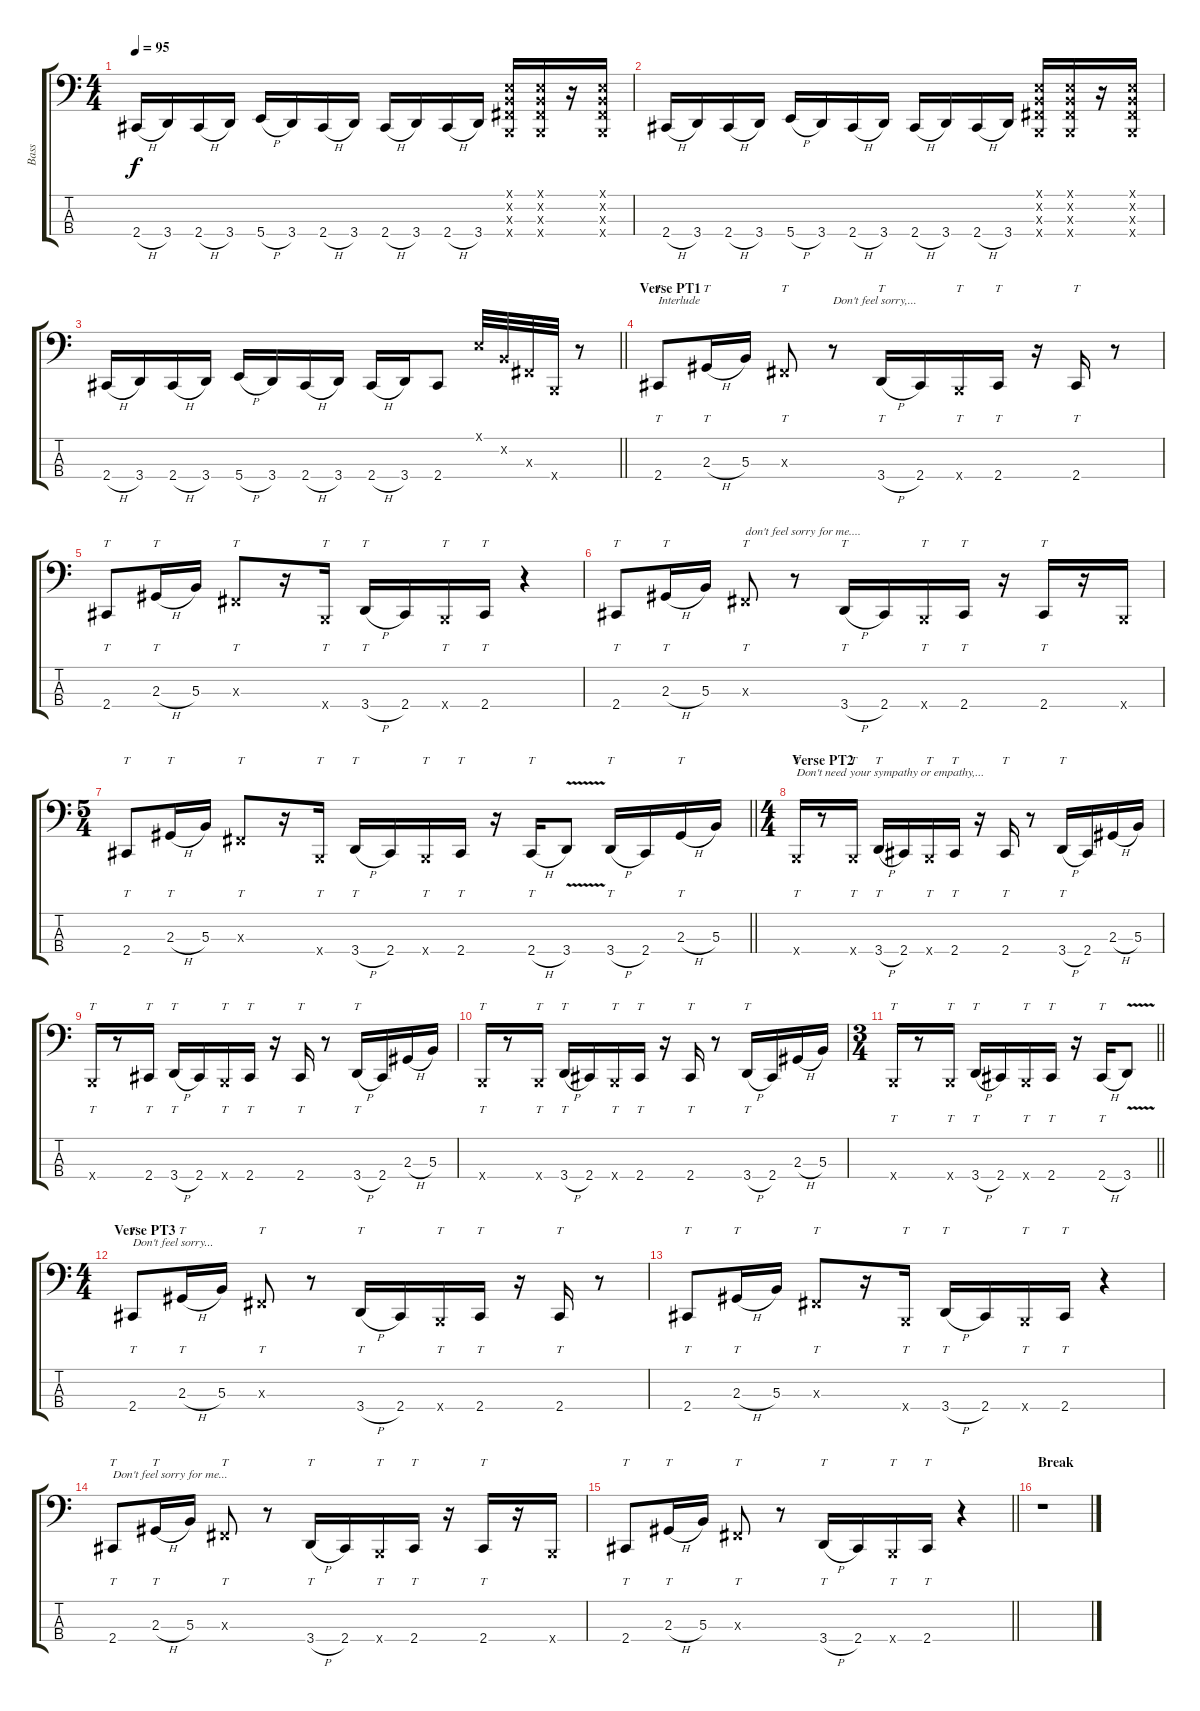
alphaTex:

\track ("Bass" "Bass") {instrument electricbassfinger}
\staff {score tabs}
\tuning (E2 B1 Gb1 B0) {hide}
\ts (4 4)
\tempo 95
\clef f4
\ks c
2.4{h}.16{dy f} 3.4.16 2.4{h}.16 3.4.16 5.4{h}.16 3.4.16 2.4{h}.16 3.4.16 2.4{h}.16 3.4.16 2.4{h}.16 3.4.16 (0.1{x} 0.2{x} 0.3{x} 0.4{x}).16 (0.1{x} 0.2{x} 0.3{x} 0.4{x}).16 r.16 (0.1{x} 0.2{x} 0.3{x} 0.4{x}).16 |
2.4{h}.16 3.4.16 2.4{h}.16 3.4.16 5.4{h}.16 3.4.16 2.4{h}.16 3.4.16 2.4{h}.16 3.4.16 2.4{h}.16 3.4.16 (0.1{x} 0.2{x} 0.3{x} 0.4{x}).16 (0.1{x} 0.2{x} 0.3{x} 0.4{x}).16 r.16 (0.1{x} 0.2{x} 0.3{x} 0.4{x}).16 |
\barLineRight lightlight
2.4{h}.16 3.4.16 2.4{h}.16 3.4.16 5.4{h}.16 3.4.16 2.4{h}.16 3.4.16 2.4{h}.16 3.4.16 2.4.8 0.1{x}.32 0.2{x}.32 0.3{x}.32 0.4{x}.32 r.8 |
\section ("" "Verse PT1")
2.4.8{tt txt "Interlude"} 2.3{h}.16{tt} 5.3.16 0.3{x}.8{tt} r.8{txt "Don't feel sorry,..."} 3.4{h}.16{tt} 2.4.16 0.4{x}.16{tt} 2.4.16{tt} r.16 2.4.16{tt} r.8 |
2.4.8{tt} 2.3{h}.16{tt} 5.3.16 0.3{x}.8{tt} r.16 0.4{x}.16{tt} 3.4{h}.16{tt} 2.4.16 0.4{x}.16{tt} 2.4.16{tt} r.4 |
2.4.8{tt} 2.3{h}.16{tt} 5.3.16 0.3{x}.8{tt txt "don't feel sorry for me...."} r.8 3.4{h}.16{tt} 2.4.16 0.4{x}.16{tt} 2.4.16{tt} r.16 2.4.16{tt} r.16 0.4{x}.16 |
\ts (5 4)
\barLineRight lightlight
2.4.8{tt} 2.3{h}.16{tt} 5.3.16 0.3{x}.8{tt} r.16 0.4{x}.16{tt} 3.4{h}.16{tt} 2.4.16 0.4{x}.16{tt} 2.4.16{tt} r.16 2.4{h}.16{tt} 3.4{v}.8 3.4{h}.16{tt} 2.4.16 2.3{h}.16{tt} 5.3.16 |
\ts (4 4)
\section ("" "Verse PT2")
0.4{x}.16{tt txt "Don't need your sympathy or empathy,..."} r.8 0.4{x}.16{tt} 3.4{h}.16{tt} 2.4.16 0.4{x}.16{tt} 2.4.16{tt} r.16 2.4.16{tt} r.8 3.4{h}.16{tt} 2.4.16 2.3{h}.16 5.3.16 |
0.4{x}.16{tt} r.8 2.4.16{tt} 3.4{h}.16{tt} 2.4.16 0.4{x}.16{tt} 2.4.16{tt} r.16 2.4.16{tt} r.8 3.4{h}.16{tt} 2.4.16 2.3{h}.16 5.3.16 |
0.4{x}.16{tt} r.8 0.4{x}.16{tt} 3.4{h}.16{tt} 2.4.16 0.4{x}.16{tt} 2.4.16{tt} r.16 2.4.16{tt} r.8 3.4{h}.16{tt} 2.4.16 2.3{h}.16 5.3.16 |
\ts (3 4)
\barLineRight lightlight
0.4{x}.16{tt} r.8 0.4{x}.16{tt} 3.4{h}.16{tt} 2.4.16 0.4{x}.16{tt} 2.4.16{tt} r.16 2.4{h}.16{tt} 3.4{v}.8 |
\ts (4 4)
\section ("" "Verse PT3")
2.4.8{tt txt "Don't feel sorry..."} 2.3{h}.16{tt} 5.3.16 0.3{x}.8{tt} r.8 3.4{h}.16{tt} 2.4.16 0.4{x}.16{tt} 2.4.16{tt} r.16 2.4.16{tt} r.8 |
2.4.8{tt} 2.3{h}.16{tt} 5.3.16 0.3{x}.8{tt} r.16 0.4{x}.16{tt} 3.4{h}.16{tt} 2.4.16 0.4{x}.16{tt} 2.4.16{tt} r.4 |
2.4.8{tt txt "Don't feel sorry for me..."} 2.3{h}.16{tt} 5.3.16 0.3{x}.8{tt} r.8 3.4{h}.16{tt} 2.4.16 0.4{x}.16{tt} 2.4.16{tt} r.16 2.4.16{tt} r.16 0.4{x}.16 |
\barLineRight lightlight
2.4.8{tt} 2.3{h}.16{tt} 5.3.16 0.3{x}.8{tt} r.8 3.4{h}.16{tt} 2.4.16 0.4{x}.16{tt} 2.4.16{tt} r.4 |
\section ("" "Break")
r.1
